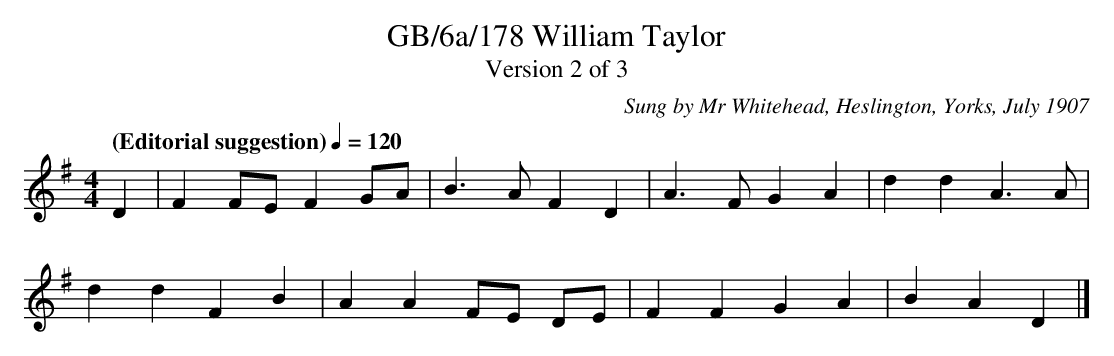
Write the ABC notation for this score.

X:1
T:GB/6a/178 William Taylor
T:Version 2 of 3
C:Sung by Mr Whitehead, Heslington, Yorks, July 1907
M:4/4
L:1/4
Q:"(Editorial suggestion)" 1/4=120
K:Dmix
D | F F/E/ F G/A/ | B3/2 A/ F D | A3/2 F/ G A | d d A3/2 A/ |
d d F B | A A F/E/ D/E/ | F F G A |B A D |]
